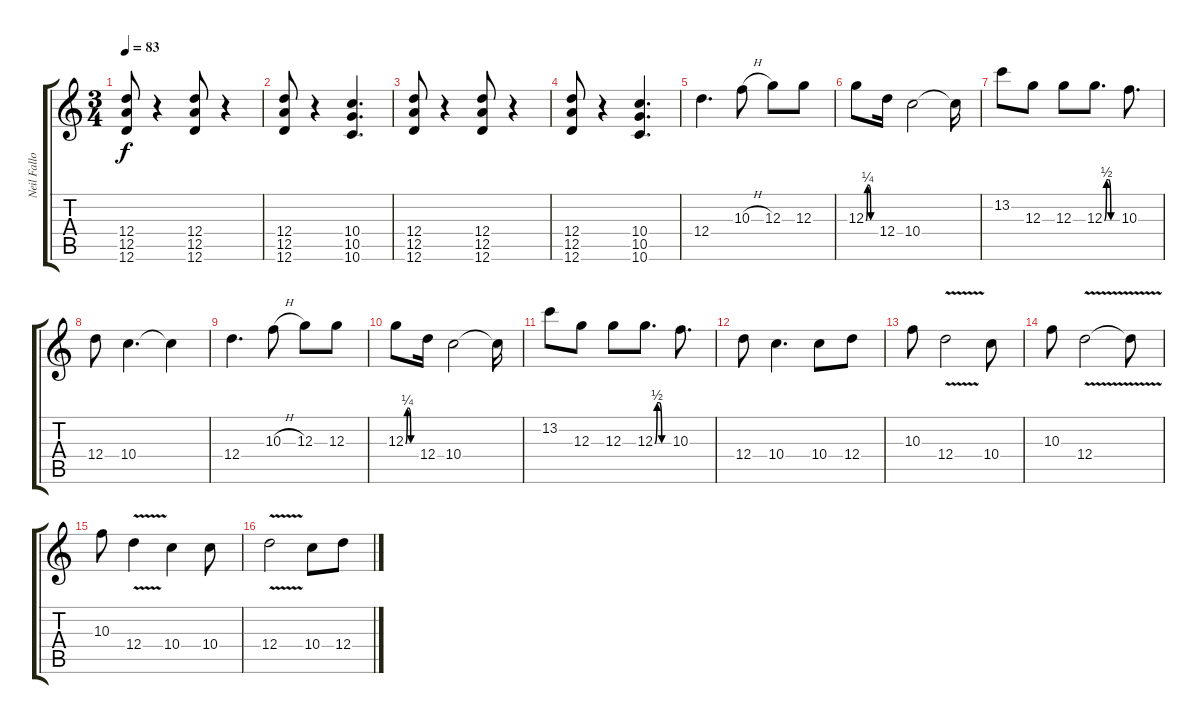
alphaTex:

\track ("Neil Fallon" "Neil Fallo") {instrument overdrivenguitar}
\staff {score tabs}
\tuning (E4 B3 G3 D3 A2 D2) {hide}
\ts (3 4)
\tempo 83
\clef g2
\ks c
(12.4 12.5 12.6).8{dy f} r.4 (12.4 12.5 12.6).8 r.4 |
(12.4 12.5 12.6).8 r.4 (10.4 10.5 10.6).4{d} |
(12.4 12.5 12.6).8 r.4 (12.4 12.5 12.6).8 r.4 |
(12.4 12.5 12.6).8 r.4 (10.4 10.5 10.6).4{d} |
12.4.4{d} 10.3{h}.8 12.3.8 12.3.8 |
12.3{be (custom 0 0 10 1 20 1 30 0 60 0)}.8 12.4.16 10.4.2 10.4{t}.16 |
13.2.8 12.3.8 12.3.8 12.3{be (custom 0 0 10 2 20 2 30 0 60 0)}.8{d} 10.3.8{d} |
12.4.8 10.4.4{d} 10.4{t}.4 |
12.4.4{d} 10.3{h}.8 12.3.8 12.3.8 |
12.3{be (custom 0 0 10 1 20 1 30 0 60 0)}.8 12.4.16 10.4.2 10.4{t}.16 |
13.2.8 12.3.8 12.3.8 12.3{be (custom 0 0 10 2 20 2 30 0 60 0)}.8{d} 10.3.8{d} |
12.4.8 10.4.4{d} 10.4.8 12.4.8 |
10.3.8 12.4{v}.2 10.4.8 |
10.3.8 12.4{v}.2 12.4{t}.8 |
10.3.8 12.4{v}.4 10.4.4 10.4.8 |
12.4{v}.2 10.4.8 12.4.8
